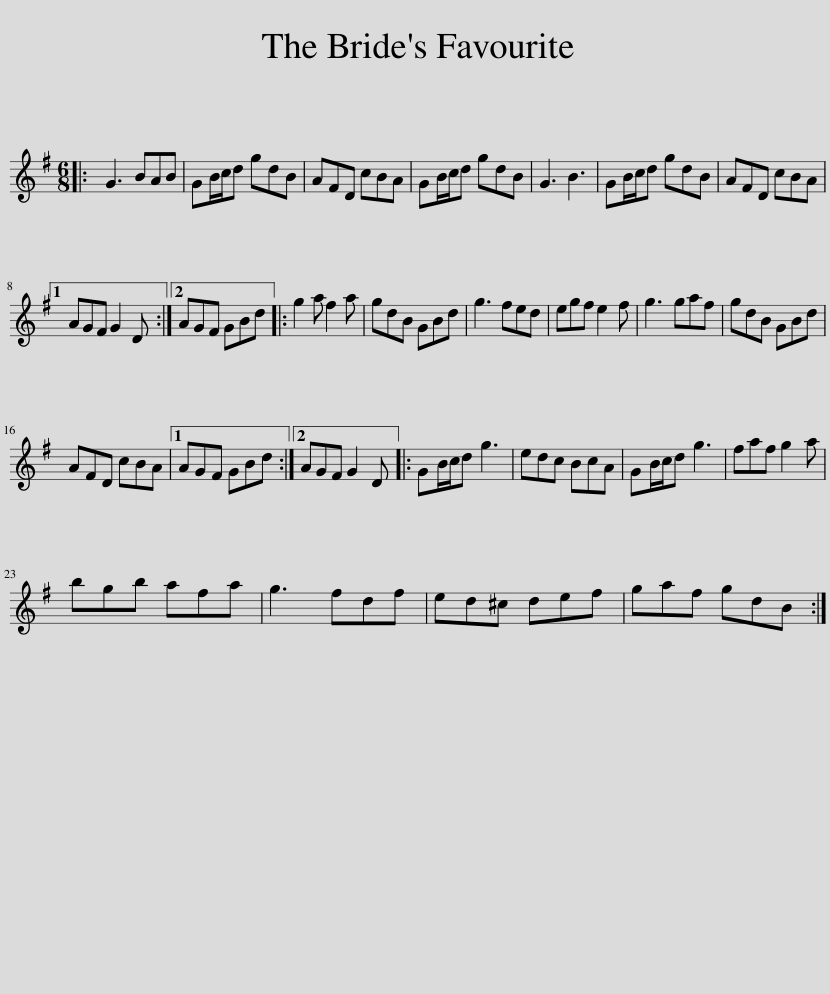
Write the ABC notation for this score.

X:1
L:1/8
M:6/8
I:linebreak $
K:G
V:1 treble
V:1
|: G3 BAB | GB/c/d gdB | AFD cBA | GB/c/d gdB | G3 B3 | %5
 GB/c/d gdB | AFD cBA |1$ AGF G2 D :|2 AGF GBd |: g2 a f2 a | %10
 gdB GBd | g3 fed | egf e2 f | g3 gaf | gdB GBd |$ %15
 AFD cBA |1 AGF GBd :|2 AGF G2 D |: GB/c/d g3 | edc BcA | %20
 GB/c/d g3 | faf g2 a |$ bgb afa | g3 fdf | ed^c def | %25
 gaf gdB :| %26
